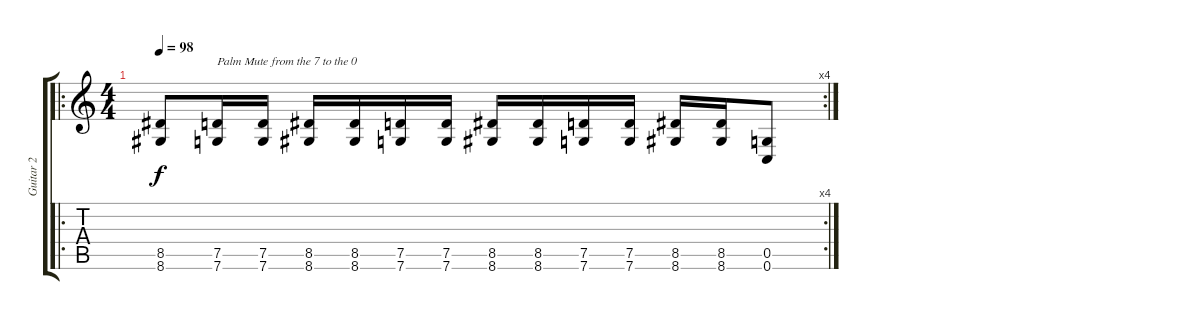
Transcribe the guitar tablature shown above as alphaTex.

\track ("Guitar 2" "Guitar 2") {instrument overdrivenguitar}
\staff {score tabs}
\tuning (D4 A3 F3 C3 G2 C2) {hide}
\ro
\rc 4
\ts (4 4)
\tempo 98
\clef g2
\ks c
(8.5 8.6).8{dy f} (7.5 7.6).16{txt "Palm Mute from the 7 to the 0"} (7.5 7.6).16 (8.5 8.6).16 (8.5 8.6).16 (7.5 7.6).16 (7.5 7.6).16 (8.5 8.6).16 (8.5 8.6).16 (7.5 7.6).16 (7.5 7.6).16 (8.5 8.6).16 (8.5 8.6).16 (0.5 0.6).8
